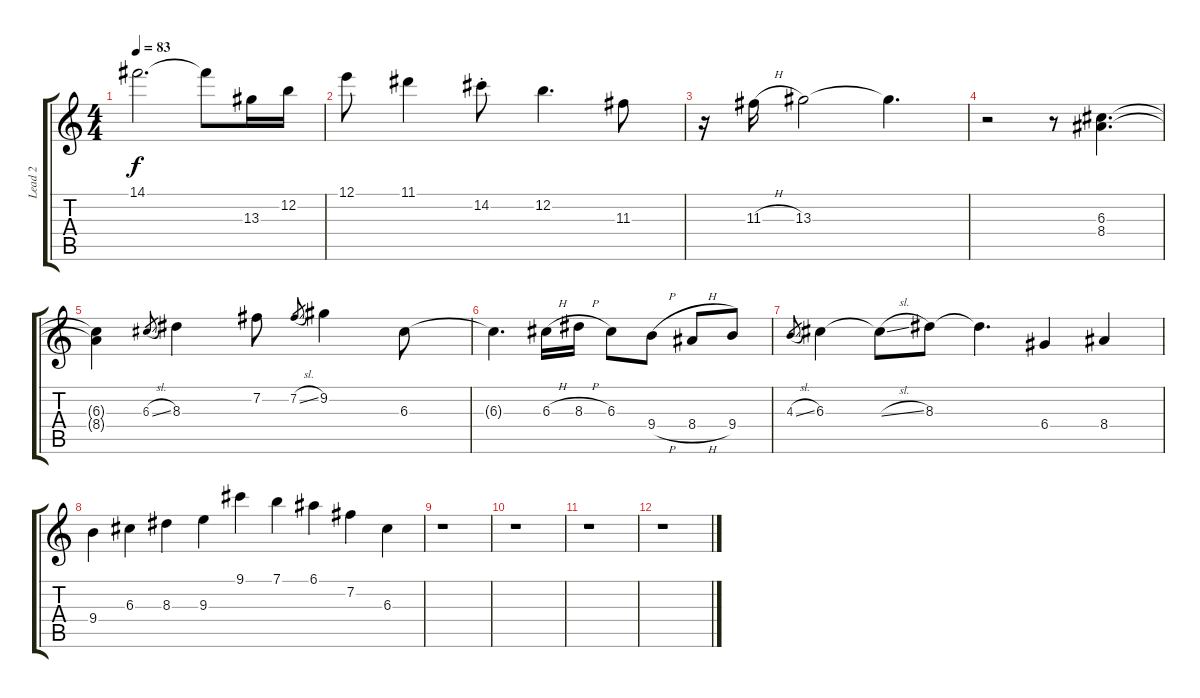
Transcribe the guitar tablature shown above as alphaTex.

\track ("Lead 2" "Lead 2") {instrument acousticguitarsteel}
\staff {score tabs}
\tuning (E4 B3 G3 D3 A2 E2) {hide}
\ts (4 4)
\tempo 83
\clef g2
\ks c
14.1.2{d dy f} 14.1{t}.8 13.3.16 12.2.16 |
12.1.8 11.1.4 14.2{st}.8 12.2.4{d} 11.3.8 |
r.16 11.3{h}.16 13.3.2 13.3{t}.4{d} |
r.2 r.8 (6.3 8.4).4{d} |
(6.3{t} 8.4{t}).4 6.3{sl}.8{gr} 8.3.4 7.2.8 7.2{sl}.8{gr} 9.2.4 6.3.8 |
6.3{t}.4{d} 6.3{h}.16 8.3{h}.16 6.3.8 9.4{h}.8 8.4{h}.8 9.4.8 |
4.3{sl}.8{gr} 6.3.4 6.3{sl t}.8 8.3.8 8.3{t}.4{d} 6.4.4 8.4.4 |
9.4.4 6.3.4 8.3.4 9.3.4 9.1.4 7.1.4 6.1.4 7.2.4 6.3.4 |
r.1 |
r.1 |
r.1 |
r.1
